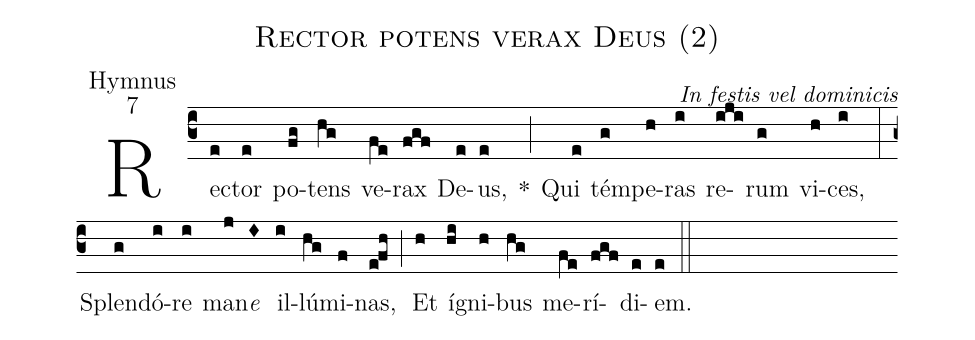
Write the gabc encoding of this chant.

name:Rector potens verax Deus (2);
office-part:Hymnus;
mode:7;
commentary:In festis vel dominicis;
%%
Re(c3e)ctor(e) po(fg)tens(hg) ve(fe)rax(fgf) De(e)us,(e) *(;)
Qui(e) tém(g)pe(h)ras(i) re(iji)rum(g) vi(h)ces,(i) (:) Splen(g)dó(i)re(i) ma(j)n<i>e</i>(I) il(i)lú(hg)mi(f)nas,(e!fh) (;)
Et(h) íg(hi)ni(h)bus(hg) me(fe)rí(fgf)di(e)em.(e) (::)
